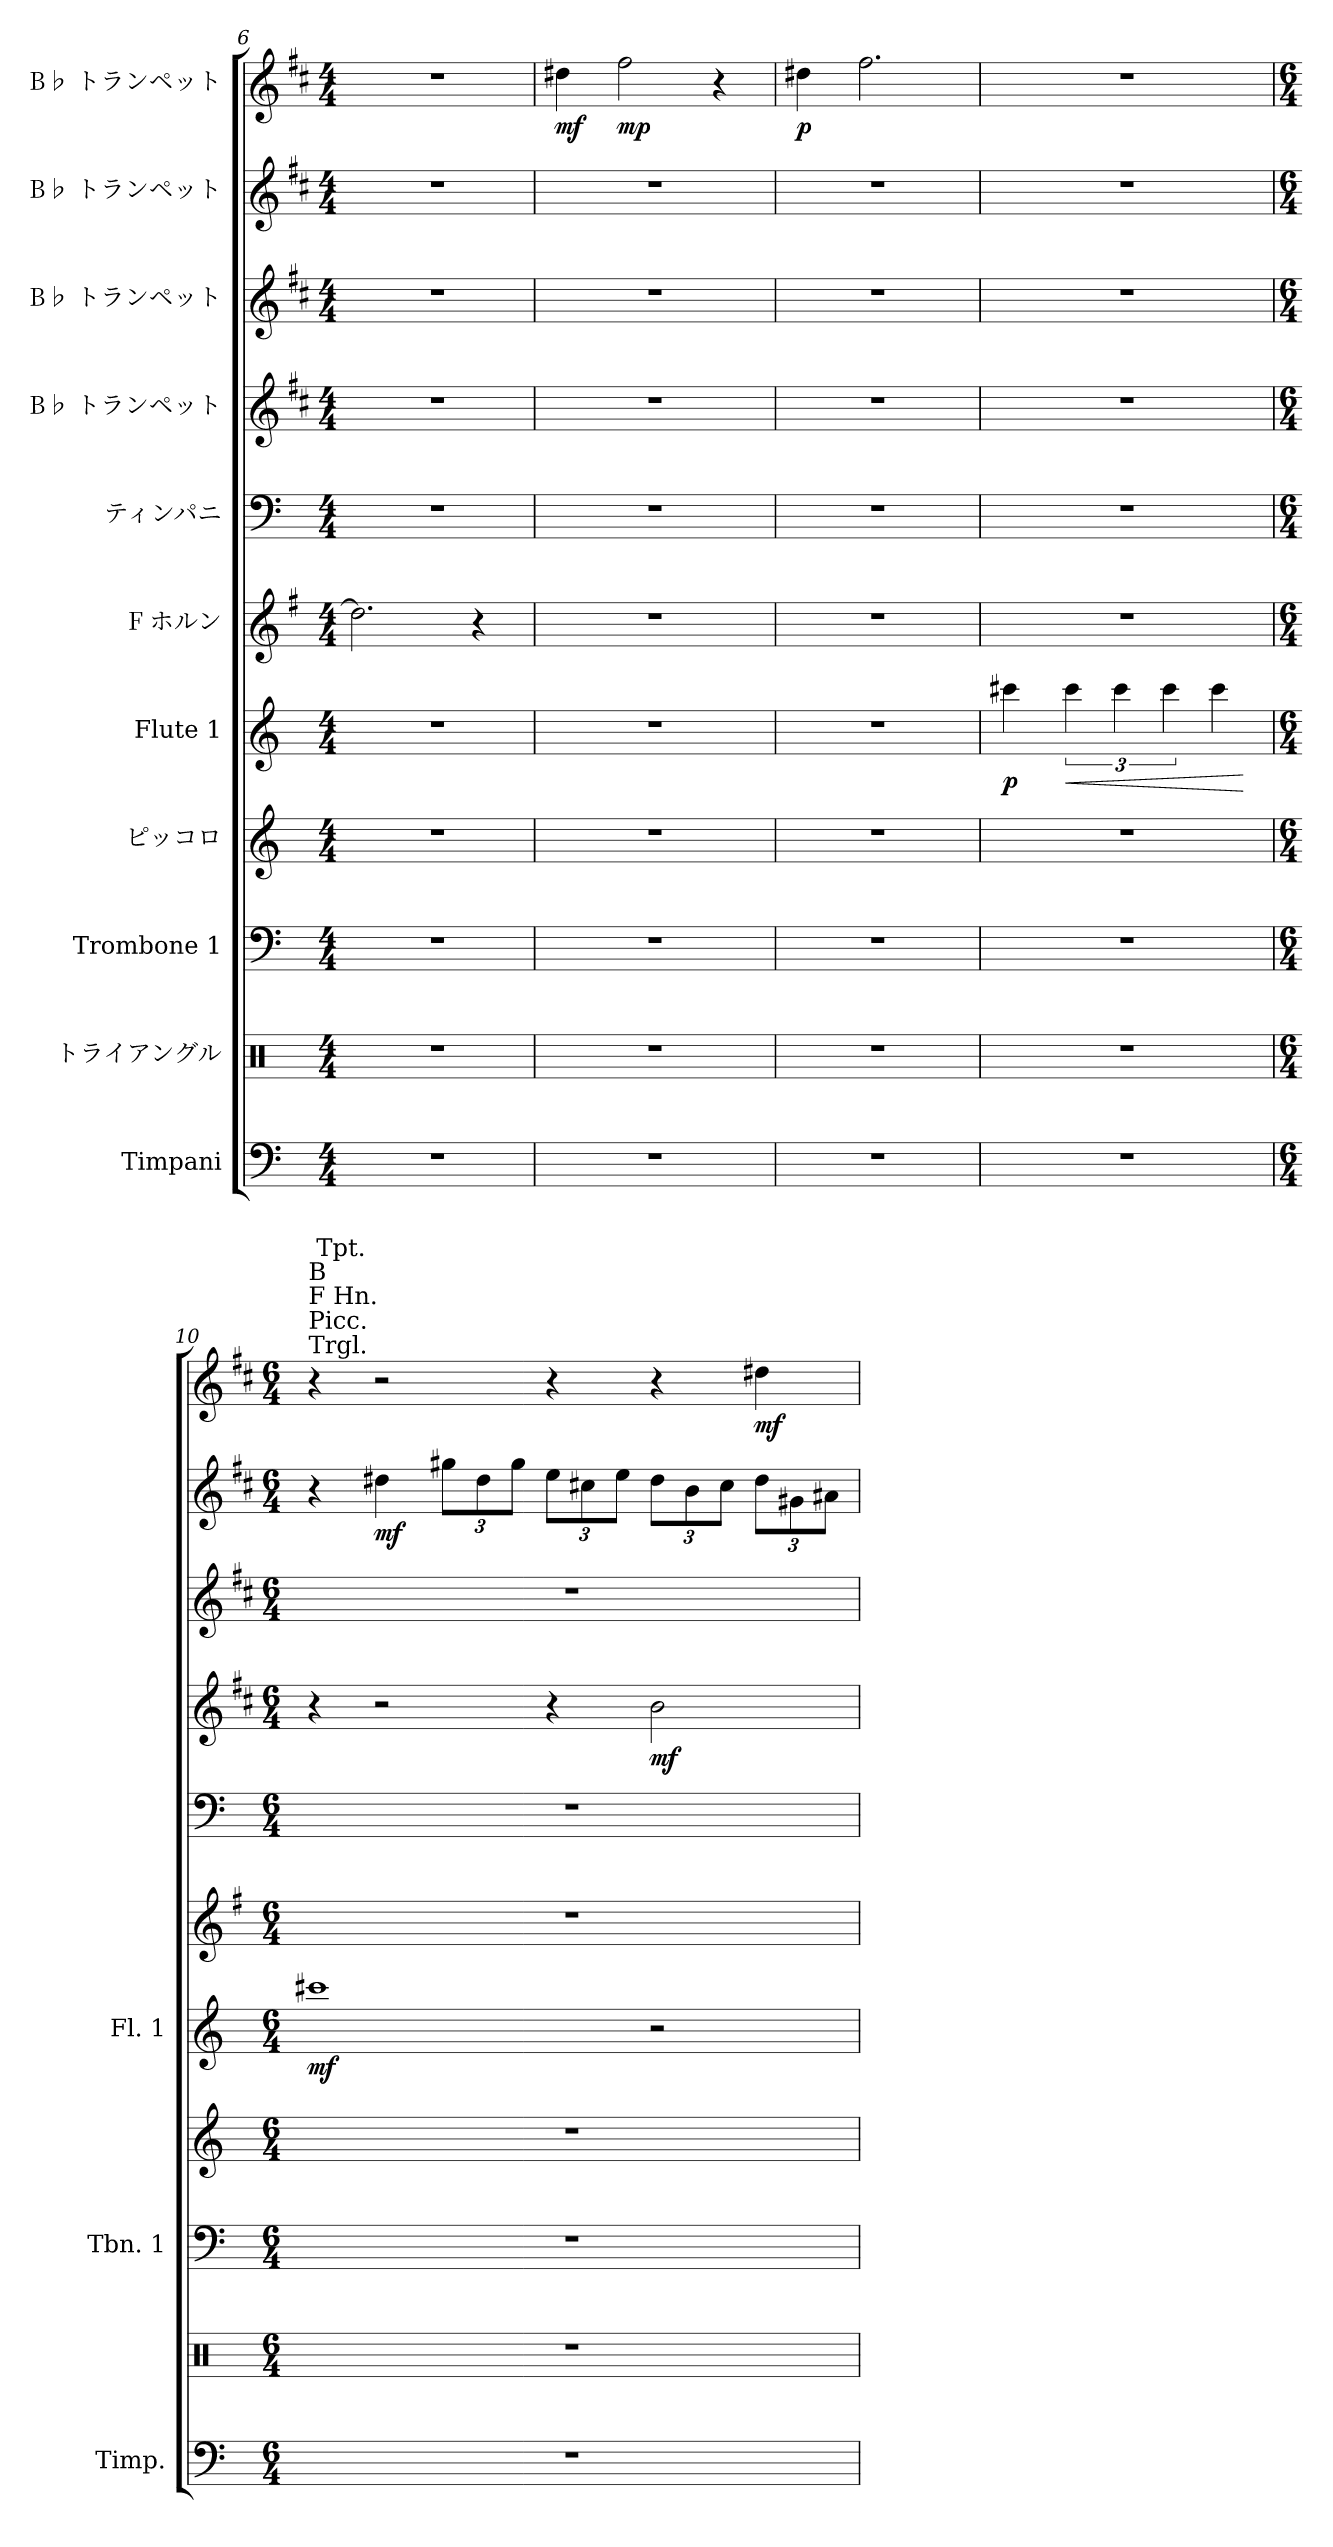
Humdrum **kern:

**kern	**kern	**kern	**kern	**kern	**dynam	**kern	**kern	**kern	**dynam	**kern	**kern	**dynam	**kern	**dynam
*part11	*part10	*part9	*part8	*part7	*part7	*part6	*part5	*part4	*part4	*part3	*part2	*part2	*part1	*part1
*staff11	*staff10	*staff9	*staff8	*staff7	*staff7	*staff6	*staff5	*staff4	*staff4	*staff3	*staff2	*staff2	*staff1	*staff1
*I"Timpani	*I"トライアングル	*I"Trombone 1	*I"ピッコロ	*I"Flute 1	*	*I"F ホルン	*I"ティンパニ	*I"B♭ トランペット	*	*I"B♭ トランペット	*I"B♭ トランペット	*	*I"B♭ トランペット	*
*I'Timp.	*	*I'Tbn. 1	*	*I'Fl. 1	*	*	*	*	*	*	*	*	*	*
*clefF4	*clefX	*clefF4	*clefG2	*clefG2	*	*clefG2	*clefF4	*clefG2	*	*clefG2	*clefG2	*	*clefG2	*
*	*	*	*ITrd-7c-12	*	*	*ITrd4c7	*	*ITrd1c2	*	*ITrd1c2	*ITrd1c2	*	*ITrd1c2	*
*k[]	*k[]	*k[]	*k[]	*k[]	*	*k[]	*k[]	*k[]	*	*k[]	*k[]	*	*k[]	*
*M4/4	*M4/4	*M4/4	*M4/4	*M4/4	*	*M4/4	*M4/4	*M4/4	*	*M4/4	*M4/4	*	*M4/4	*
*MM27	*MM27	*MM27	*MM27	*MM27	*	*MM27	*MM27	*MM27	*	*MM27	*MM27	*	*MM27	*
=6	=6	=6	=6	=6	=6	=6	=6	=6	=6	=6	=6	=6	=6	=6
1r	1r	1r	1r	1r	.	2.g#\]	1r	1r	.	1r	1r	.	1r	.
.	.	.	.	.	.	4r	.	.	.	.	.	.	.	.
=7	=7	=7	=7	=7	=7	=7	=7	=7	=7	=7	=7	=7	=7	=7
*	*	*	*	*	*	*	*	*	*	*	*	*	*MM25	*
!	!	!	!	!	!	!	!	!	!	!	!	!	!	!LO:DY:b
1r	1r	1r	1r	1r	.	1r	1r	1r	.	1r	1r	.	4cc#X\	mf
!	!	!	!	!	!	!	!	!	!	!	!	!	!	!LO:DY:b
.	.	.	.	.	.	.	.	.	.	.	.	.	2ee\	mp
.	.	.	.	.	.	.	.	.	.	.	.	.	4r	.
=8	=8	=8	=8	=8	=8	=8	=8	=8	=8	=8	=8	=8	=8	=8
*	*	*	*	*	*	*	*	*	*	*	*	*	*MM25	*
!	!	!	!	!	!	!	!	!	!	!	!	!	!	!LO:DY:b
1r	1r	1r	1r	1r	.	1r	1r	1r	.	1r	1r	.	4cc#X\	p
.	.	.	.	.	.	.	.	.	.	.	.	.	2.ee\	.
=9	=9	=9	=9	=9	=9	=9	=9	=9	=9	=9	=9	=9	=9	=9
*	*	*	*	*	*	*	*	*	*	*	*	*	*MM40	*
!	!	!	!	!	!LO:DY:b	!	!	!	!	!	!	!	!	!
1r	1r	1r	1r	4ccc#X\	p	1r	1r	1r	.	1r	1r	.	1r	.
!	!	!	!	!	!LO:HP:b	!	!	!	!	!	!	!	!	!
.	.	.	.	6ccc#\	<	.	.	.	.	.	.	.	.	.
.	.	.	.	6ccc#\	.	.	.	.	.	.	.	.	.	.
.	.	.	.	6ccc#\	.	.	.	.	.	.	.	.	.	.
.	.	.	.	4ccc#\	.	.	.	.	.	.	.	.	.	.
.	.	.	.	.	[	.	.	.	.	.	.	.	.	.
!!LO:LB:g=z
=10	=10	=10	=10	=10	=10	=10	=10	=10	=10	=10	=10	=10	=10	=10
*M6/4	*M6/4	*M6/4	*M6/4	*M6/4	*	*M6/4	*M6/4	*M6/4	*	*M6/4	*M6/4	*	*M6/4	*
*	*	*	*	*	*	*	*	*	*	*	*	*	*MM100	*
!	!	!	!	!	!	!	!	!	!	!	!	!	!LO:TX:t=Trgl.	!
!	!	!	!	!	!	!	!	!	!	!	!	!	!LO:TX:t=Picc.	!
!	!	!	!	!	!	!	!	!	!	!	!	!	!LO:TX:t=F Hn.	!
!	!	!	!	!	!	!	!	!	!	!	!	!	!LO:TX:t=B	!
!	!	!	!	!	!	!	!	!	!	!	!	!	!LO:TX:t= Tpt.	!
!	!	!	!	!	!LO:DY:b	!	!	!	!	!	!	!	!	!
1.r	1.r	1.r	1.r	1ccc#X	mf	1.r	1.r	4r	.	1.r	4r	.	4r	.
!	!	!	!	!	!	!	!	!	!	!	!	!LO:DY:b	!	!
.	.	.	.	.	.	.	.	2r	.	.	4cc#X\	mf	2r	.
*	*	*	*	*	*	*	*	*	*	*	*Xbrackettup	*	*	*
.	.	.	.	.	.	.	.	.	.	.	12ff#X\L	.	.	.
.	.	.	.	.	.	.	.	.	.	.	12cc#\	.	.	.
.	.	.	.	.	.	.	.	.	.	.	12ff#\J	.	.	.
.	.	.	.	.	.	.	.	4r	.	.	12dd\L	.	4r	.
.	.	.	.	.	.	.	.	.	.	.	12bn\	.	.	.
.	.	.	.	.	.	.	.	.	.	.	12dd\J	.	.	.
!	!	!	!	!	!	!	!	!	!LO:DY:b	!	!	!	!	!
.	.	.	.	2r	.	.	.	2a\	mf	.	12cc#\L	.	4r	.
.	.	.	.	.	.	.	.	.	.	.	12a\	.	.	.
.	.	.	.	.	.	.	.	.	.	.	12b\J	.	.	.
!	!	!	!	!	!	!	!	!	!	!	!	!	!	!LO:DY:b
.	.	.	.	.	.	.	.	.	.	.	12cc#\L	.	4cc#X\	mf
.	.	.	.	.	.	.	.	.	.	.	12f#X\	.	.	.
.	.	.	.	.	.	.	.	.	.	.	12g#X\J	.	.	.
=	=	=	=	=	=	=	=	=	=	=	=	=	=	=
*-	*-	*-	*-	*-	*-	*-	*-	*-	*-	*-	*-	*-	*-	*-
